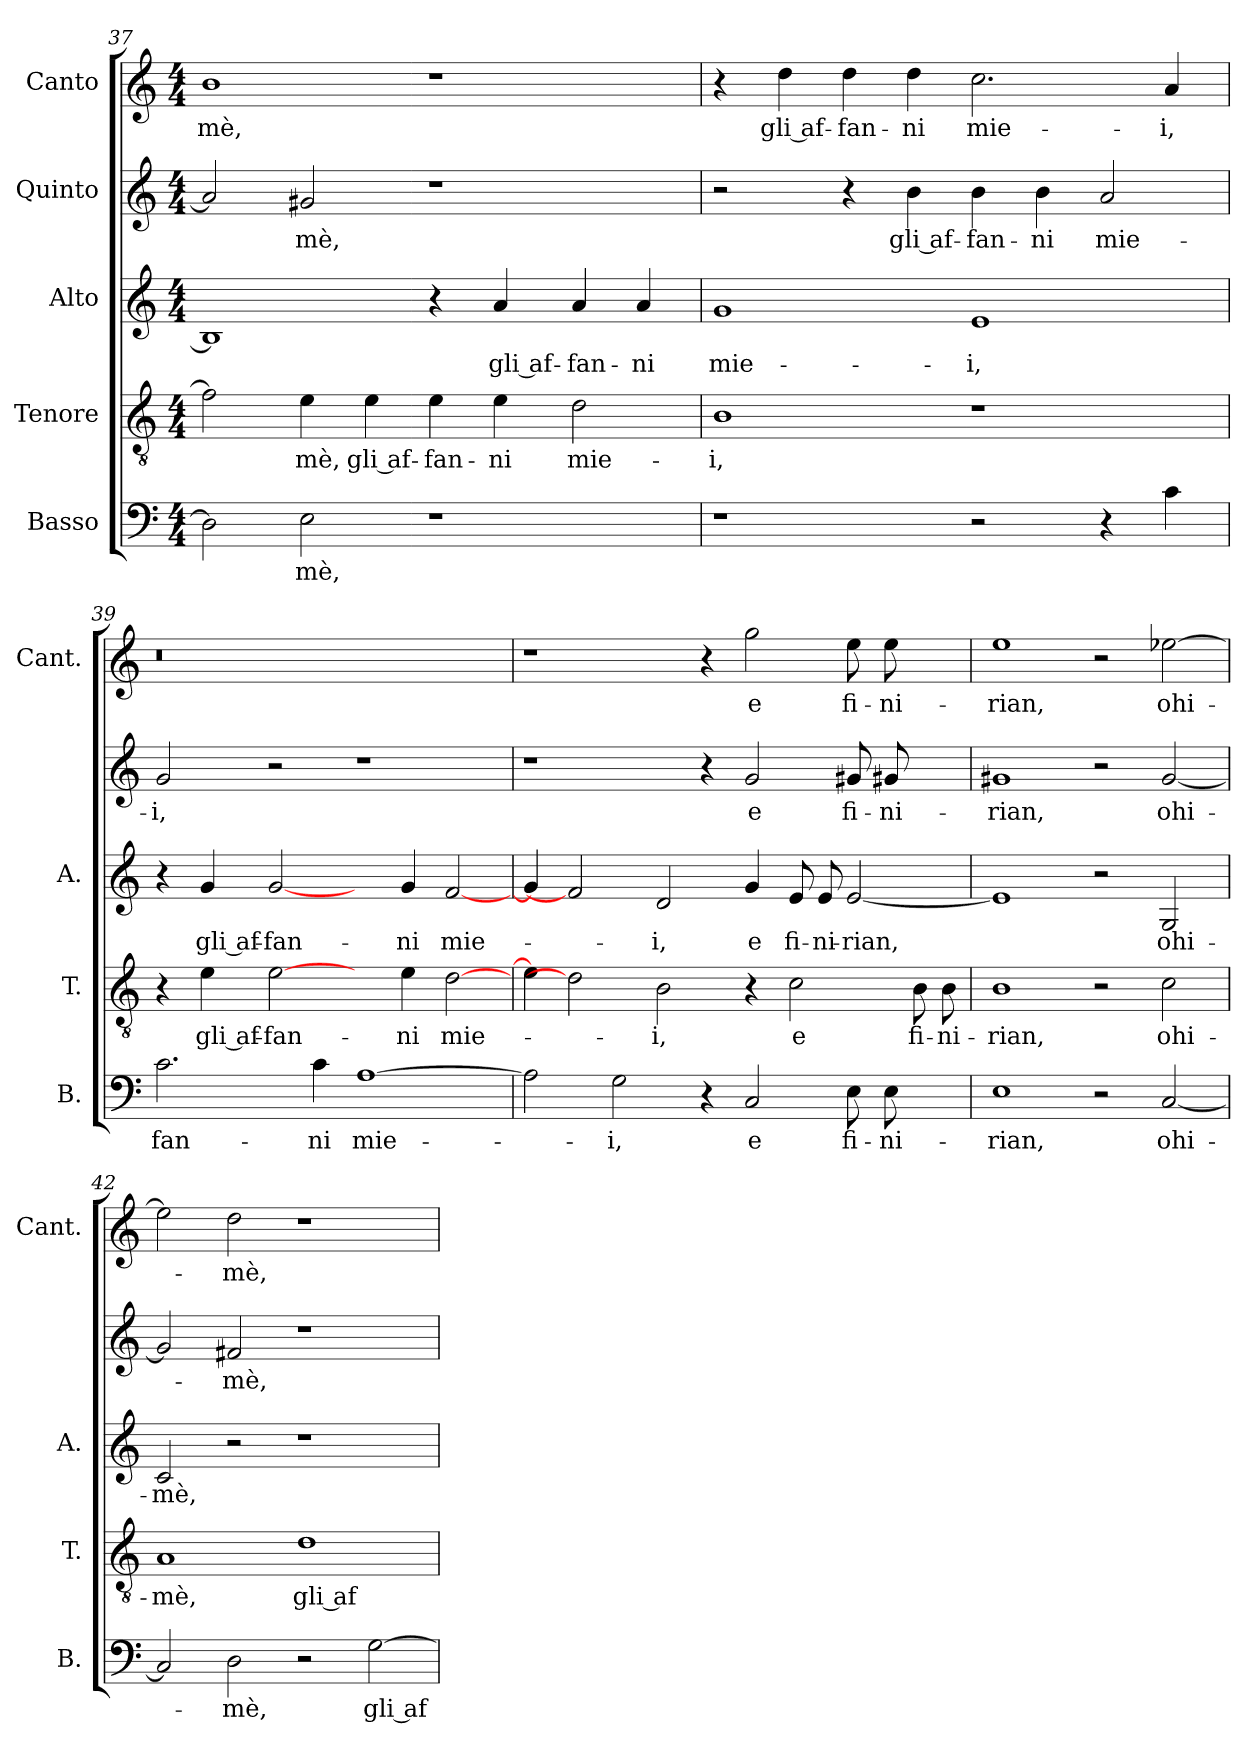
**kern	**text	**kern	**text	**kern	**text	**kern	**text	**kern	**text
*part5	*part5	*part4	*part4	*part3	*part3	*part2	*part2	*part1	*part1
*staff5	*staff5	*staff4	*staff4	*staff3	*staff3	*staff2	*staff2	*staff1	*staff1
*I"Basso	*	*I"Tenore	*	*I"Alto	*	*I"Quinto	*	*I"Canto	*
*I'B.	*	*I'T.	*	*I'A.	*	*	*	*I'Cant.	*
*clefF4	*	*clefGv2	*	*clefG2	*	*clefG2	*	*clefG2	*
*k[]	*	*k[]	*	*k[]	*	*k[]	*	*k[]	*
*C:	*	*C:	*	*C:	*	*C:	*	*C:	*
*M4/4	*	*M4/4	*	*M4/4	*	*M4/4	*	*M4/4	*
=37	=37	=37	=37	=37	=37	=37	=37	=37	=37
2D#\]	.	2f#\]	.	1B/]	.	2a/]	.	1b\	-mè,
2E\	-mè,	4e\	-mè,	.	.	2g#X/	-mè,	.	.
.	.	4e\	gli af-	.	.	.	.	.	.
1r	.	4e\	-fan-	4r	.	1r	.	1r	.
.	.	4e\	-ni	4a/	gli af-	.	.	.	.
.	.	2d\	mie-	4a/	-fan-	.	.	.	.
.	.	.	.	4a/	-ni	.	.	.	.
=38	=38	=38	=38	=38	=38	=38	=38	=38	=38
1r	.	1B\	-i,	1g/	mie-	2r	.	4r	.
.	.	.	.	.	.	.	.	4dd\	gli af-
.	.	.	.	.	.	4r	.	4dd\	-fan-
.	.	.	.	.	.	4b\	gli af-	4dd\	-ni
2r	.	1r	.	1e/	-i,	4b\	-fan-	2.cc\	mie-
.	.	.	.	.	.	4b\	-ni	.	.
4r	.	.	.	.	.	2a/	mie-	.	.
4c\	.	.	.	.	.	.	.	4a/	-i,
=39	=39	=39	=39	=39	=39	=39	=39	=39	=39
!	!	!	!	!	!	!	!	!LO:N:vis=0	!
2.c\	-fan-	4r	.	4r	.	2g/	-i,	1r	.
.	.	4e\	gli af-	4g/	gli af-	.	.	.	.
.	.	[2e\	-fan-	[2g/	-fan-	2r	.	.	.
4c\	-ni	.	.	.	.	.	.	.	.
[1A\	mie-	4ryy	.	4ryy	.	1r	.	1ryy	.
.	.	4e\	-ni	4g/	-ni	.	.	.	.
.	.	[2d\	mie-	[2f/	mie-	.	.	.	.
=40	=40	=40	=40	=40	=40	=40	=40	=40	=40
2A\]	.	4e\]	.	4g/]	.	1r	.	1r	.
.	.	2d\]	.	2f/]	.	.	.	.	.
2G\	-i,	.	.	.	.	.	.	.	.
.	.	2B\	-i,	2d/	-i,	.	.	.	.
4r	.	.	.	.	.	4r	.	4r	.
2C/	e	4r	.	4g/	e	2g/	e	2gg\	e
.	.	2c\	e	8e/	fi-	.	.	.	.
.	.	.	.	8e/	-ni-	.	.	.	.
8E\	fi-	.	.	[2e/	-rian,	8g#X/	fi-	8ee\	fi-
8E\	-ni-	.	.	.	.	8g#X/	-ni-	8ee\	-ni-
4ryy	.	8B\	fi-	.	.	4ryy	.	4ryy	.
.	.	8B\	-ni-	.	.	.	.	.	.
=41	=41	=41	=41	=41	=41	=41	=41	=41	=41
1E\	-rian,	1B\	-rian,	1e/]	.	1g#X/	-rian,	1ee\	-rian,
2r	.	2r	.	2r	.	2r	.	2r	.
[2C/	ohi-	2c\	ohi-	2G/	ohi-	[2g#/	ohi-	[2ee-X\	ohi-
=42	=42	=42	=42	=42	=42	=42	=42	=42	=42
2C/]	.	1A/	-mè,	2c/	-mè,	2g#/]	.	2ee-\]	.
2D\	-mè,	.	.	2r	.	2f#X/	-mè,	2dd\	-mè,
2r	.	1d\	gli af-	1r	.	1r	.	1r	.
[2G\	gli af-	.	.	.	.	.	.	.	.
=	=	=	=	=	=	=	=	=	=
*-	*-	*-	*-	*-	*-	*-	*-	*-	*-
